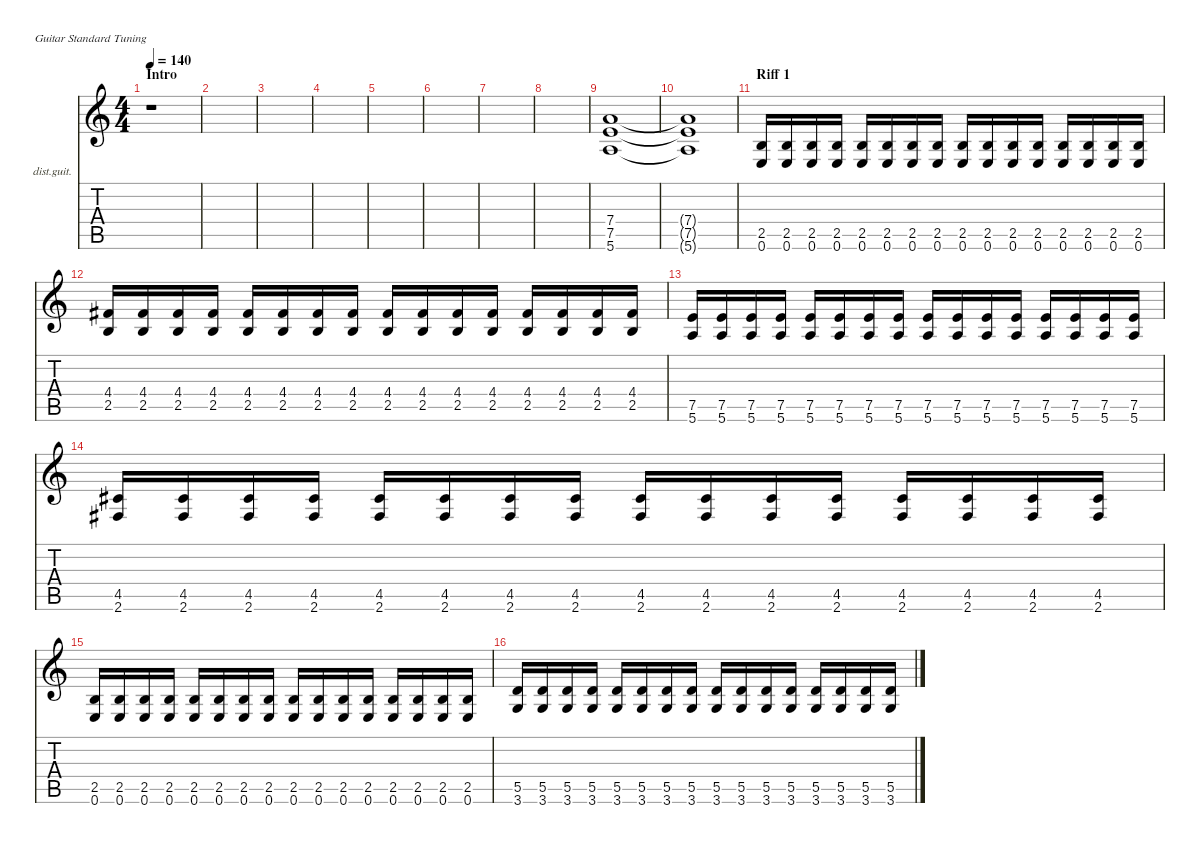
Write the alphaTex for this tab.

\defaultSystemsLayout 4
\hideDynamics
\bracketExtendMode nobrackets
\firstSystemTrackNameOrientation horizontal
\otherSystemsTrackNameOrientation horizontal
\track ("Rythm Guitar" "dist.guit.") {instrument distortionguitar}
\staff {score tabs}
\tuning (E4 B3 G3 D3 A2 E2)
\ts (4 4)
\beaming (8 2 2 2 2)
\section ("" "Intro")
\tempo 140
\clef g2
\ks c
r.1{dy f instrument distortionguitar} |
|
|
|
|
|
|
|
(5.6 7.5 7.4).1 |
(5.6{t} 7.5{t} 7.4{t}).1 |
\section ("" "Riff 1")
(0.6 2.5).16{dy mf} (0.6 2.5).16 (0.6 2.5).16 (0.6 2.5).16 (0.6 2.5).16 (0.6 2.5).16 (0.6 2.5).16 (0.6 2.5).16 (0.6 2.5).16 (0.6 2.5).16 (0.6 2.5).16 (0.6 2.5).16 (0.6 2.5).16 (0.6 2.5).16 (0.6 2.5).16 (0.6 2.5).16 |
(2.5 4.4{acc #}).16 (2.5 4.4{acc #}).16 (2.5 4.4{acc #}).16 (2.5 4.4{acc #}).16 (2.5 4.4{acc #}).16 (2.5 4.4{acc #}).16 (2.5 4.4{acc #}).16 (2.5 4.4{acc #}).16 (2.5 4.4{acc #}).16 (2.5 4.4{acc #}).16 (2.5 4.4{acc #}).16 (2.5 4.4{acc #}).16 (2.5 4.4{acc #}).16 (2.5 4.4{acc #}).16 (2.5 4.4{acc #}).16 (2.5 4.4{acc #}).16 |
(5.6 7.5).16 (5.6 7.5).16 (5.6 7.5).16 (5.6 7.5).16 (5.6 7.5).16 (5.6 7.5).16 (5.6 7.5).16 (5.6 7.5).16 (5.6 7.5).16 (5.6 7.5).16 (5.6 7.5).16 (5.6 7.5).16 (5.6 7.5).16 (5.6 7.5).16 (5.6 7.5).16 (5.6 7.5).16 |
(2.6{acc #} 4.5{acc #}).16 (4.5{acc #} 2.6{acc #}).16 (4.5{acc #} 2.6{acc #}).16 (4.5{acc #} 2.6{acc #}).16 (4.5{acc #} 2.6{acc #}).16 (4.5{acc #} 2.6{acc #}).16 (4.5{acc #} 2.6{acc #}).16 (4.5{acc #} 2.6{acc #}).16 (2.6{acc #} 4.5{acc #}).16 (4.5{acc #} 2.6{acc #}).16 (4.5{acc #} 2.6{acc #}).16 (4.5{acc #} 2.6{acc #}).16 (4.5{acc #} 2.6{acc #}).16 (4.5{acc #} 2.6{acc #}).16 (4.5{acc #} 2.6{acc #}).16 (4.5{acc #} 2.6{acc #}).16 |
(0.6 2.5).16 (0.6 2.5).16 (0.6 2.5).16 (0.6 2.5).16 (0.6 2.5).16 (0.6 2.5).16 (0.6 2.5).16 (0.6 2.5).16 (0.6 2.5).16 (0.6 2.5).16 (0.6 2.5).16 (0.6 2.5).16 (0.6 2.5).16 (0.6 2.5).16 (0.6 2.5).16 (0.6 2.5).16 |
(3.6 5.5).16 (3.6 5.5).16 (3.6 5.5).16 (3.6 5.5).16 (3.6 5.5).16 (3.6 5.5).16 (3.6 5.5).16 (5.5 3.6).16 (3.6 5.5).16 (3.6 5.5).16 (3.6 5.5).16 (3.6 5.5).16 (3.6 5.5).16 (3.6 5.5).16 (3.6 5.5).16 (5.5 3.6).16
